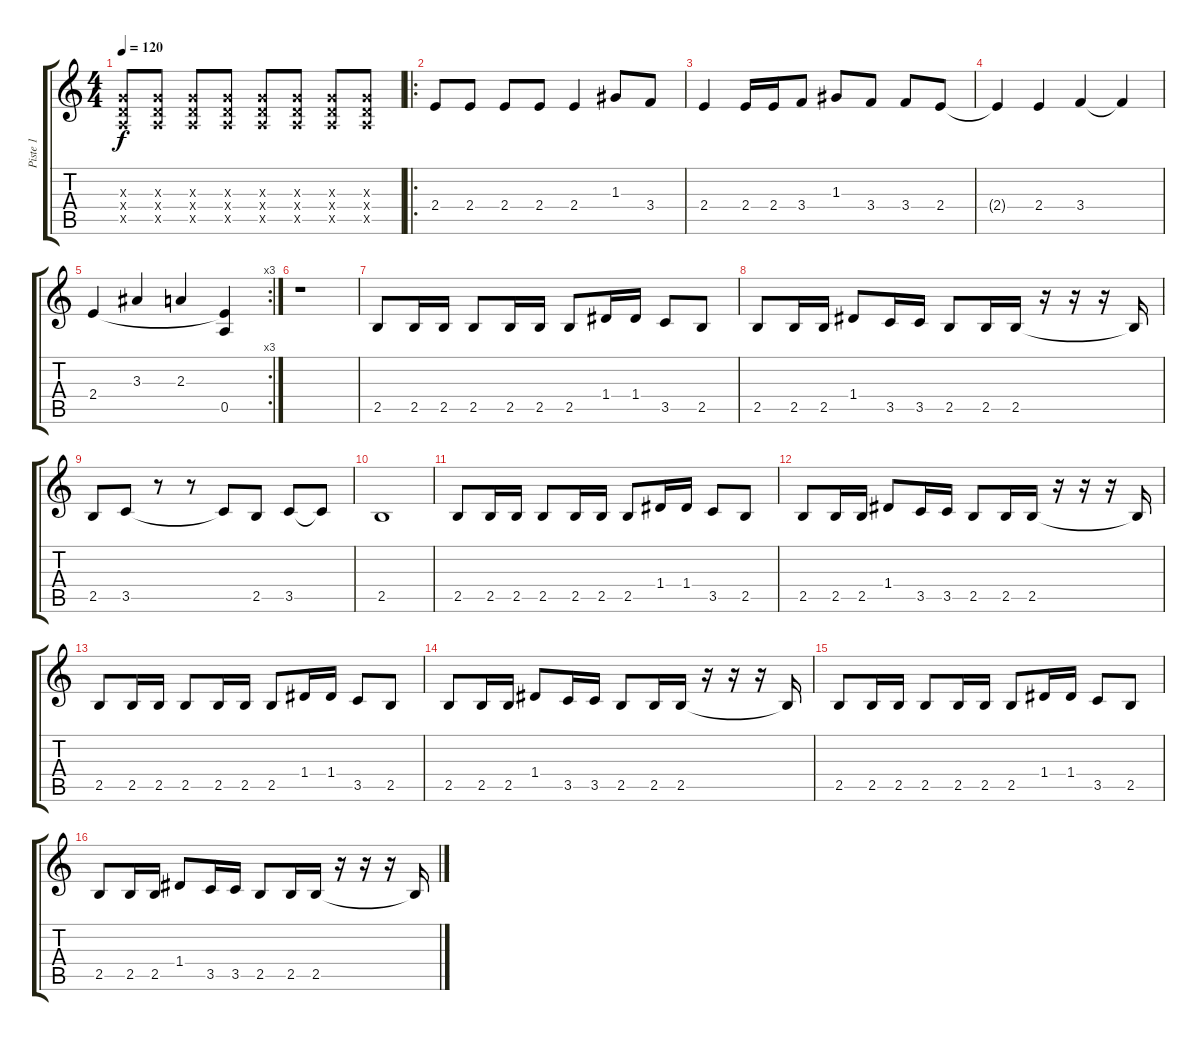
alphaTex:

\track ("Piste 1" "Piste 1") {instrument overdrivenguitar}
\staff {score tabs}
\tuning (E4 B3 G3 D3 A2 E2) {hide}
\ts (4 4)
\tempo 120
\clef g2
\ks c
(0.3{x} 0.4{x} 0.5{x}).8{dy f} (0.3{x} 0.4{x} 0.5{x}).8 (0.3{x} 0.4{x} 0.5{x}).8 (0.3{x} 0.4{x} 0.5{x}).8 (0.3{x} 0.4{x} 0.5{x}).8 (0.3{x} 0.4{x} 0.5{x}).8 (0.3{x} 0.4{x} 0.5{x}).8 (0.3{x} 0.4{x} 0.5{x}).8 |
\ro
2.4.8 2.4.8 2.4.8 2.4.8 2.4.4 1.3.8 3.4.8 |
2.4.4 2.4.16 2.4.16 3.4.8 1.3.8 3.4.8 3.4.8 2.4.8 |
2.4{t}.4 2.4.4 3.4.4 3.4{t}.4 |
\rc 3
2.4.4 3.3.4 2.3.4 (2.4{t} 0.5).4 |
r.1 |
2.5.8 2.5.16 2.5.16 2.5.8 2.5.16 2.5.16 2.5.8 1.4.16 1.4.16 3.5.8 2.5.8 |
2.5.8 2.5.16 2.5.16 1.4.8 3.5.16 3.5.16 2.5.8 2.5.16 2.5.16 r.16 r.16 r.16 2.5{t}.16 |
2.5.8 3.5.8 r.8 r.8 3.5{t}.8 2.5.8 3.5.8 3.5{t}.8 |
2.5.1 |
2.5.8 2.5.16 2.5.16 2.5.8 2.5.16 2.5.16 2.5.8 1.4.16 1.4.16 3.5.8 2.5.8 |
2.5.8 2.5.16 2.5.16 1.4.8 3.5.16 3.5.16 2.5.8 2.5.16 2.5.16 r.16 r.16 r.16 2.5{t}.16 |
2.5.8 2.5.16 2.5.16 2.5.8 2.5.16 2.5.16 2.5.8 1.4.16 1.4.16 3.5.8 2.5.8 |
2.5.8 2.5.16 2.5.16 1.4.8 3.5.16 3.5.16 2.5.8 2.5.16 2.5.16 r.16 r.16 r.16 2.5{t}.16 |
2.5.8 2.5.16 2.5.16 2.5.8 2.5.16 2.5.16 2.5.8 1.4.16 1.4.16 3.5.8 2.5.8 |
2.5.8 2.5.16 2.5.16 1.4.8 3.5.16 3.5.16 2.5.8 2.5.16 2.5.16 r.16 r.16 r.16 2.5{t}.16
